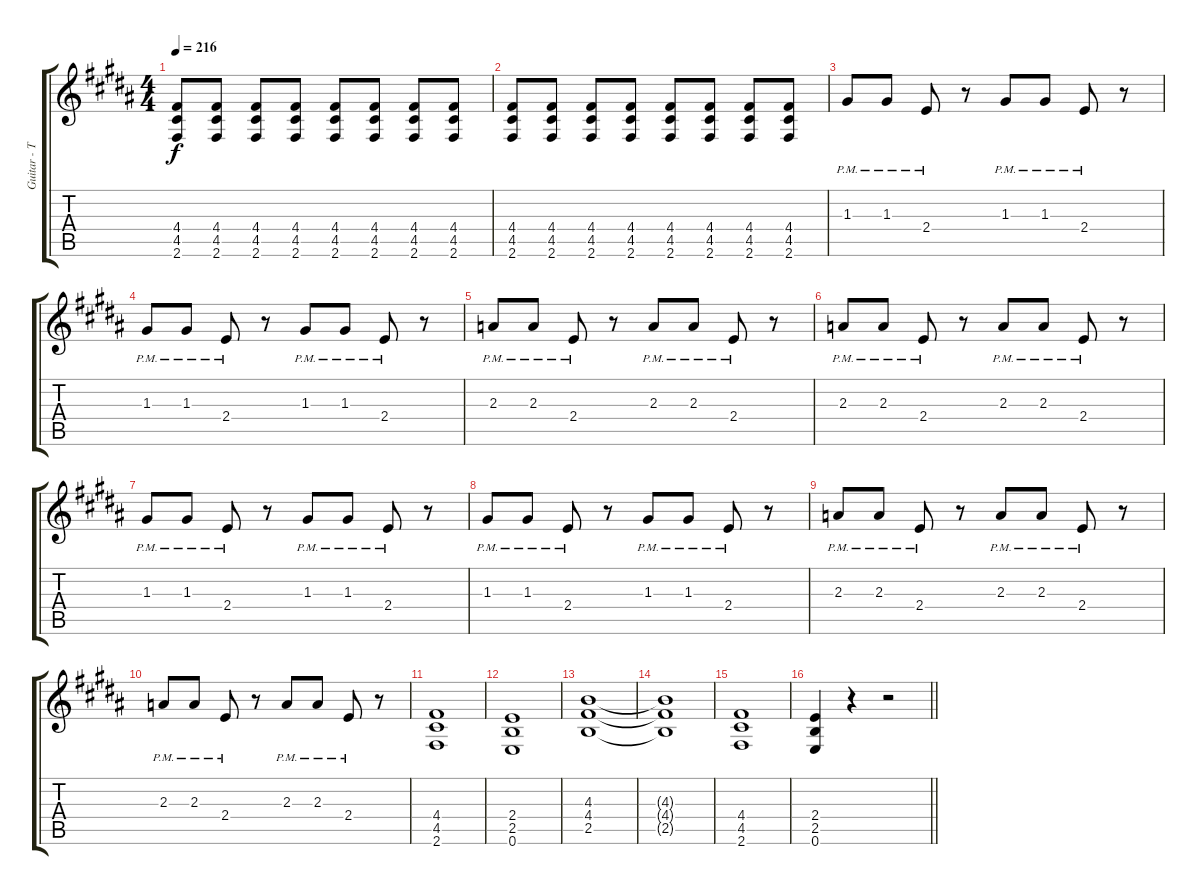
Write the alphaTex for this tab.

\track ("Guitar - Tom DeLonge" "Guitar - T") {instrument overdrivenguitar}
\staff {score tabs}
\tuning (E4 B3 G3 D3 A2 E2) {hide}
\ts (4 4)
\tempo 216
\clef g2
\ks b
(4.4 4.5 2.6).8{dy f} (4.4 4.5 2.6).8 (4.4 4.5 2.6).8 (4.4 4.5 2.6).8 (4.4 4.5 2.6).8 (4.4 4.5 2.6).8 (4.4 4.5 2.6).8 (4.4 4.5 2.6).8 |
(4.4 4.5 2.6).8 (4.4 4.5 2.6).8 (4.4 4.5 2.6).8 (4.4 4.5 2.6).8 (4.4 4.5 2.6).8 (4.4 4.5 2.6).8 (4.4 4.5 2.6).8 (4.4 4.5 2.6).8 |
1.3{pm}.8 1.3{pm}.8 2.4{pm}.8 r.8 1.3{pm}.8 1.3{pm}.8 2.4{pm}.8 r.8 |
1.3{pm}.8 1.3{pm}.8 2.4{pm}.8 r.8 1.3{pm}.8 1.3{pm}.8 2.4{pm}.8 r.8 |
2.3{pm}.8 2.3{pm}.8 2.4{pm}.8 r.8 2.3{pm}.8 2.3{pm}.8 2.4{pm}.8 r.8 |
2.3{pm}.8 2.3{pm}.8 2.4{pm}.8 r.8 2.3{pm}.8 2.3{pm}.8 2.4{pm}.8 r.8 |
1.3{pm}.8 1.3{pm}.8 2.4{pm}.8 r.8 1.3{pm}.8 1.3{pm}.8 2.4{pm}.8 r.8 |
1.3{pm}.8 1.3{pm}.8 2.4{pm}.8 r.8 1.3{pm}.8 1.3{pm}.8 2.4{pm}.8 r.8 |
2.3{pm}.8 2.3{pm}.8 2.4{pm}.8 r.8 2.3{pm}.8 2.3{pm}.8 2.4{pm}.8 r.8 |
2.3{pm}.8 2.3{pm}.8 2.4{pm}.8 r.8 2.3{pm}.8 2.3{pm}.8 2.4{pm}.8 r.8 |
(4.4 4.5 2.6).1 |
(2.4 2.5 0.6).1 |
(4.3 4.4 2.5).1 |
(4.3{t} 4.4{t} 2.5{t}).1 |
(4.4 4.5 2.6).1 |
\barLineRight lightlight
(2.4 2.5 0.6).4 r.4 r.2
